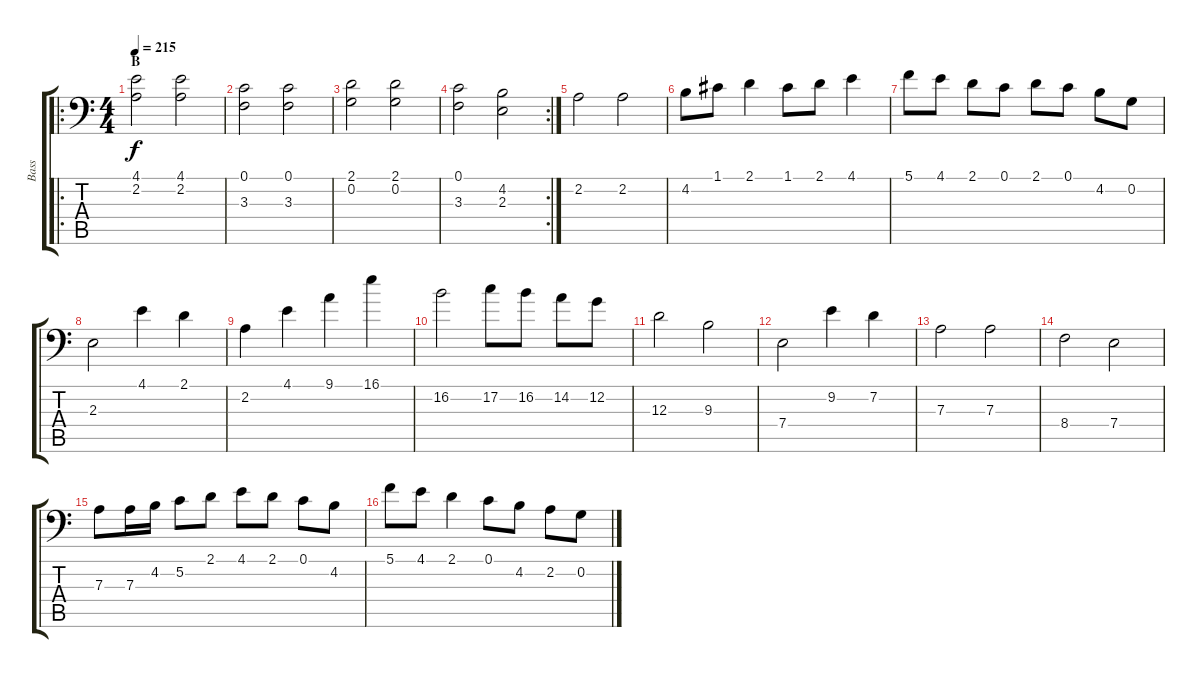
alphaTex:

\track ("Bass" "Bass") {instrument electricbasspick}
\staff {score tabs}
\tuning (C3 G2 D2 A1 E1 B0) {hide}
\ro
\ts (4 4)
\section ("" "B")
\tempo 215
\clef f4
\ks c
(4.1 2.2).2{dy f} (4.1 2.2).2 |
(0.1 3.3).2 (0.1 3.3).2 |
(2.1 0.2).2 (2.1 0.2).2 |
\rc 2
(0.1 3.3).2 (4.2 2.3).2 |
2.2.2 2.2.2 |
4.2.8 1.1.8 2.1.4 1.1.8 2.1.8 4.1.4 |
5.1.8 4.1.8 2.1.8 0.1.8 2.1.8 0.1.8 4.2.8 0.2.8 |
2.3.2 4.1.4 2.1.4 |
2.2.4 4.1.4 9.1.4 16.1.4 |
16.2.2 17.2.8 16.2.8 14.2.8 12.2.8 |
12.3.2 9.3.2 |
7.4.2 9.2.4 7.2.4 |
7.3.2 7.3.2 |
8.4.2 7.4.2 |
7.3.8 7.3.16 4.2.16 5.2.8 2.1.8 4.1.8 2.1.8 0.1.8 4.2.8 |
5.1.8 4.1.8 2.1.4 0.1.8 4.2.8 2.2.8 0.2.8
